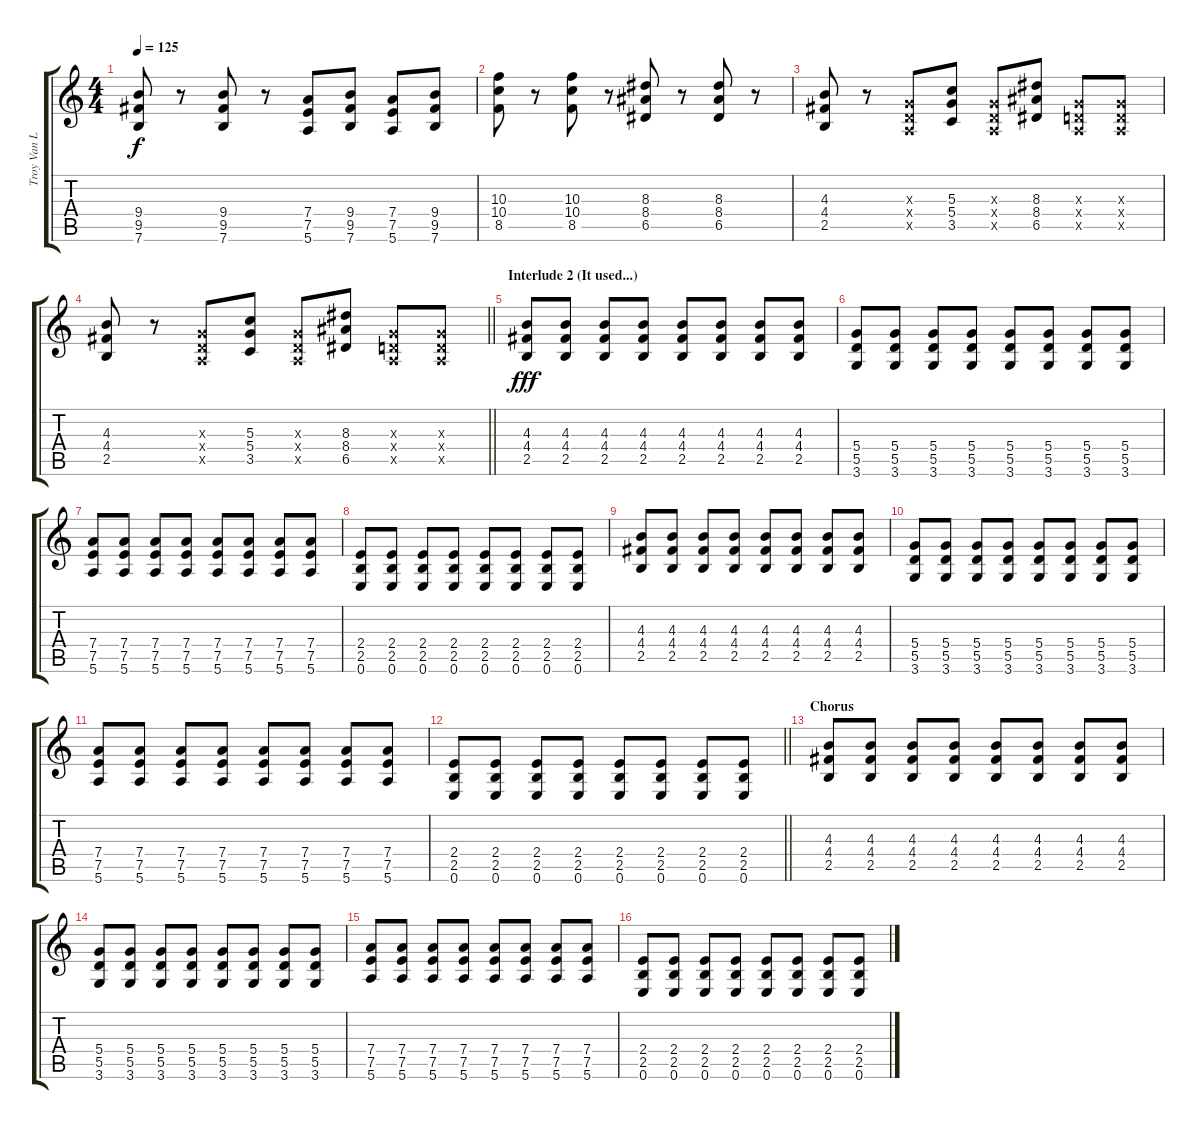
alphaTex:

\track ("Troy Van Leeuwen" "Troy Van L") {instrument distortionguitar}
\staff {score tabs}
\tuning (E4 B3 G3 D3 A2 E2) {hide}
\ts (4 4)
\tempo 125
\clef g2
\ks c
(9.4 9.5 7.6).8{dy f} r.8 (9.4 9.5 7.6).8 r.8 (7.4 7.5 5.6).8 (9.4 9.5 7.6).8 (7.4 7.5 5.6).8 (9.4 9.5 7.6).8 |
(10.3 10.4 8.5).8 r.8 (10.3 10.4 8.5).8 r.8 (8.3 8.4 6.5).8 r.8 (8.3 8.4 6.5).8 r.8 |
(4.3 4.4 2.5).8 r.8 (0.3{x} 0.4{x} 0.5{x}).8 (5.3 5.4 3.5).8 (0.3{x} 0.4{x} 0.5{x}).8 (8.3 8.4 6.5).8 (0.3{x} 0.4{x} 0.5{x}).8 (0.3{x} 0.4{x} 0.5{x}).8 |
\barLineRight lightlight
(4.3 4.4 2.5).8 r.8 (0.3{x} 0.4{x} 0.5{x}).8 (5.3 5.4 3.5).8 (0.3{x} 0.4{x} 0.5{x}).8 (8.3 8.4 6.5).8 (0.3{x} 0.4{x} 0.5{x}).8 (0.3{x} 0.4{x} 0.5{x}).8 |
\section ("" "Interlude 2 (It used...)")
(4.3 4.4 2.5).8{dy fff} (4.3 4.4 2.5).8 (4.3 4.4 2.5).8 (4.3 4.4 2.5).8 (4.3 4.4 2.5).8 (4.3 4.4 2.5).8 (4.3 4.4 2.5).8 (4.3 4.4 2.5).8 |
(5.4 5.5 3.6).8 (5.4 5.5 3.6).8 (5.4 5.5 3.6).8 (5.4 5.5 3.6).8 (5.4 5.5 3.6).8 (5.4 5.5 3.6).8 (5.4 5.5 3.6).8 (5.4 5.5 3.6).8 |
(7.4 7.5 5.6).8 (7.4 7.5 5.6).8 (7.4 7.5 5.6).8 (7.4 7.5 5.6).8 (7.4 7.5 5.6).8 (7.4 7.5 5.6).8 (7.4 7.5 5.6).8 (7.4 7.5 5.6).8 |
(2.4 2.5 0.6).8 (2.4 2.5 0.6).8 (2.4 2.5 0.6).8 (2.4 2.5 0.6).8 (2.4 2.5 0.6).8 (2.4 2.5 0.6).8 (2.4 2.5 0.6).8 (2.4 2.5 0.6).8 |
(4.3 4.4 2.5).8 (4.3 4.4 2.5).8 (4.3 4.4 2.5).8 (4.3 4.4 2.5).8 (4.3 4.4 2.5).8 (4.3 4.4 2.5).8 (4.3 4.4 2.5).8 (4.3 4.4 2.5).8 |
(5.4 5.5 3.6).8 (5.4 5.5 3.6).8 (5.4 5.5 3.6).8 (5.4 5.5 3.6).8 (5.4 5.5 3.6).8 (5.4 5.5 3.6).8 (5.4 5.5 3.6).8 (5.4 5.5 3.6).8 |
(7.4 7.5 5.6).8 (7.4 7.5 5.6).8 (7.4 7.5 5.6).8 (7.4 7.5 5.6).8 (7.4 7.5 5.6).8 (7.4 7.5 5.6).8 (7.4 7.5 5.6).8 (7.4 7.5 5.6).8 |
\barLineRight lightlight
(2.4 2.5 0.6).8 (2.4 2.5 0.6).8 (2.4 2.5 0.6).8 (2.4 2.5 0.6).8 (2.4 2.5 0.6).8 (2.4 2.5 0.6).8 (2.4 2.5 0.6).8 (2.4 2.5 0.6).8 |
\section ("" "Chorus")
(4.3 4.4 2.5).8 (4.3 4.4 2.5).8 (4.3 4.4 2.5).8 (4.3 4.4 2.5).8 (4.3 4.4 2.5).8 (4.3 4.4 2.5).8 (4.3 4.4 2.5).8 (4.3 4.4 2.5).8 |
(5.4 5.5 3.6).8 (5.4 5.5 3.6).8 (5.4 5.5 3.6).8 (5.4 5.5 3.6).8 (5.4 5.5 3.6).8 (5.4 5.5 3.6).8 (5.4 5.5 3.6).8 (5.4 5.5 3.6).8 |
(7.4 7.5 5.6).8 (7.4 7.5 5.6).8 (7.4 7.5 5.6).8 (7.4 7.5 5.6).8 (7.4 7.5 5.6).8 (7.4 7.5 5.6).8 (7.4 7.5 5.6).8 (7.4 7.5 5.6).8 |
(2.4 2.5 0.6).8 (2.4 2.5 0.6).8 (2.4 2.5 0.6).8 (2.4 2.5 0.6).8 (2.4 2.5 0.6).8 (2.4 2.5 0.6).8 (2.4 2.5 0.6).8 (2.4 2.5 0.6).8
